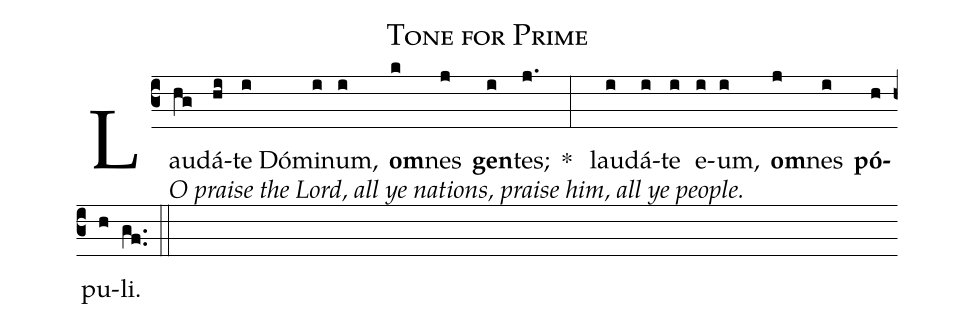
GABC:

name: Tone for Prime;
%%
Lau[O praise the Lord, all ye nations, praise him, all ye people.](hg)dá(hi)te Dó(i)mi(i)num,(i) <b>om</b>(k)nes(j) <b>gen</b>(i)tes;(j.) * (:)
lau(i)dá(i)te(i) e(i)um,(i) <b>om</b>(j)nes(i) <b>pó</b>(h)pu(h)li.(gf..) (::)
